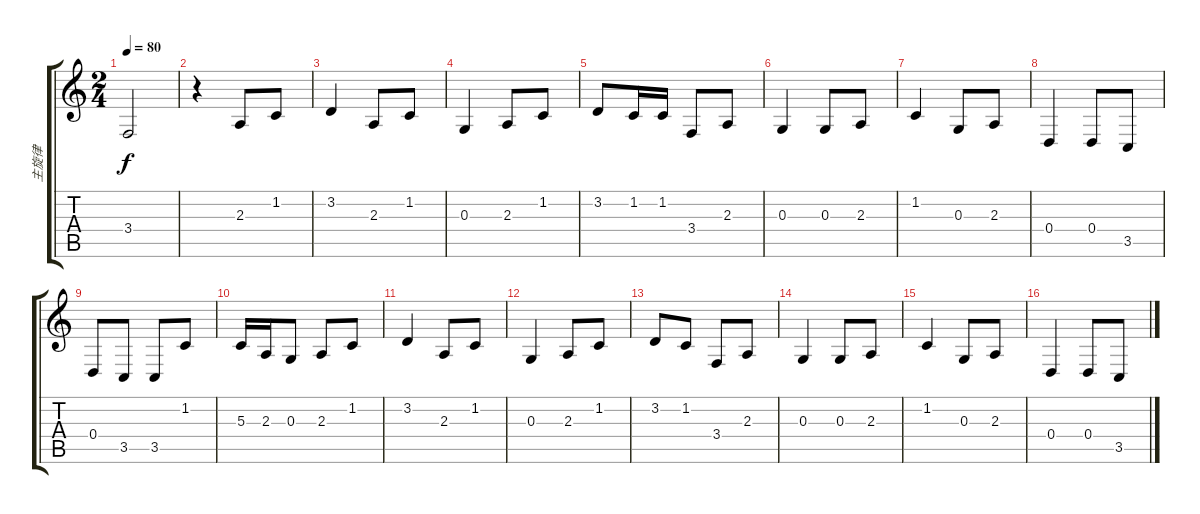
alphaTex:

\track ("主旋律" "主旋律") {instrument tangoaccordion}
\staff {score tabs}
\tuning (E4 B3 G3 D3 A2 E2) {hide}
\ts (2 4)
\tempo 80
\clef g2
\ks c
3.4.2{dy f} |
r.4 2.3.8 1.2.8 |
3.2.4 2.3.8 1.2.8 |
0.3.4 2.3.8 1.2.8 |
3.2.8 1.2.16 1.2.16 3.4.8 2.3.8 |
0.3.4 0.3.8 2.3.8 |
1.2.4 0.3.8 2.3.8 |
0.4.4 0.4.8 3.5.8 |
0.4.8 3.5.8 3.5.8 1.2.8 |
5.3.16 2.3.16 0.3.8 2.3.8 1.2.8 |
3.2.4 2.3.8 1.2.8 |
0.3.4 2.3.8 1.2.8 |
3.2.8 1.2.8 3.4.8 2.3.8 |
0.3.4 0.3.8 2.3.8 |
1.2.4 0.3.8 2.3.8 |
0.4.4 0.4.8 3.5.8
